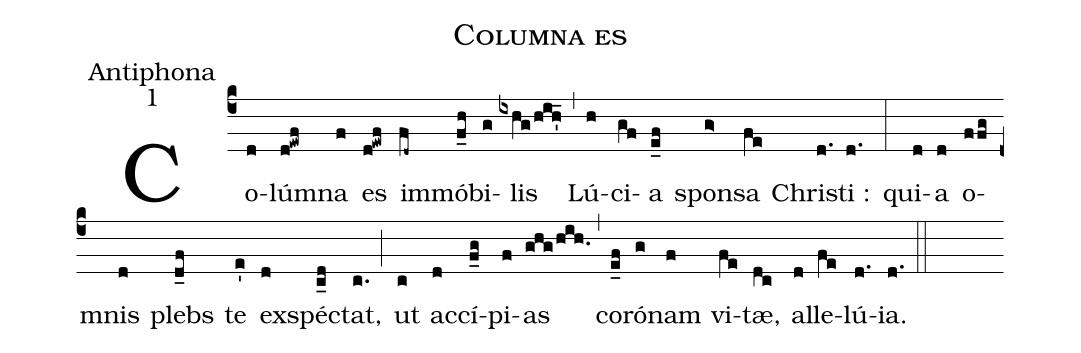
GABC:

name:Columna es;
office-part:Antiphona;
mode:1;
%%
(c4) Co(d)lú(d!ewf)mna(f) es(d!ewf)  im(fd~)mó(f_h)bi(g)lis(ixhg/h!i!h'_) (,) Lú(h)ci(gf)a(e_f) spon(g>)sa(fe) Chri(d.)sti :(d.) (:) qui(d)a(d) o(ffg)mnis(d) plebs(d_f) te(e') ex(d)spé(c_d)ctat,(c.) (;) ut(c) ac(d)cí(f_g)pi(f)as(ghg/hih.) (,) co(e_f)ró(g)nam(f) vi(fe)tæ,(dc) al(d)le(fe)lú(d.)ia.(d.) (::)
